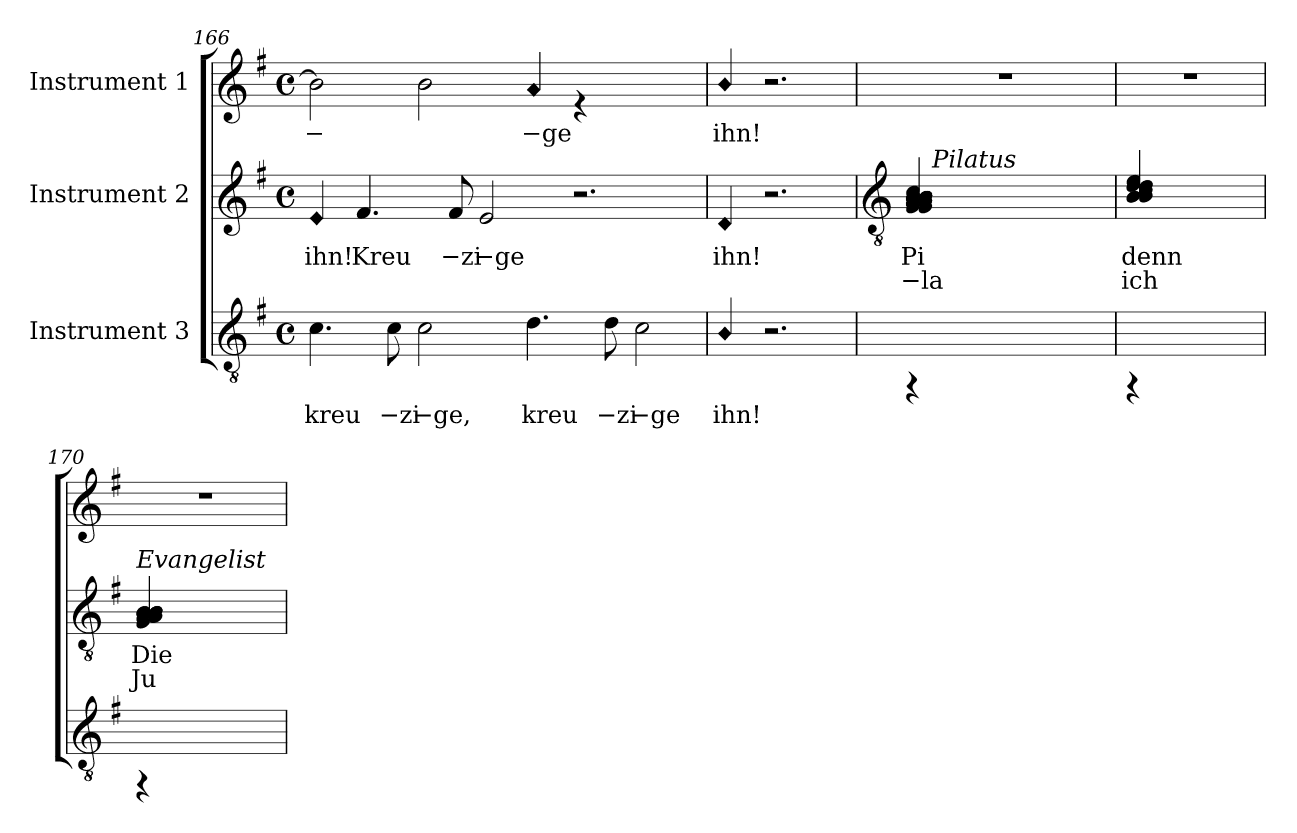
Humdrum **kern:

**kern	**text	**kern	**text	**text	**kern	**text
*part3	*part3	*part2	*part2	*part2	*part1	*part1
*staff3	*staff3	*staff2	*staff2	*staff2	*staff1	*staff1
*I"Instrument 3	*	*I"Instrument 2	*	*	*I"Instrument 1	*
!!LO:LB:g=z
*clefGv2	*	*clefG2	*	*	*clefG2	*
*k[f#]	*	*k[f#]	*	*	*k[f#]	*
*G:	*	*G:	*	*	*G:	*
*M4/4	*	*M4/4	*	*	*M4/4	*
*met(c)	*	*met(c)	*	*	*met(c)	*
=166	=166	=166	=166	=166	=166	=166
!	!LO:LY:b:cj	!LO:N:head=diamond	!LO:LY:b:rj	!	!	!LO:LY:b:cj
4.c\	kreu	4e/	ihn!	.	2b\]	−
!	!	!	!LO:LY:b:rj	!	!	!
.	.	4.f#/	Kreu	.	.	.
!	!LO:LY:b:cj	!	!	!	!	!
8c\	−zi	.	.	.	.	.
!	!LO:LY:b:cj	!	!	!	!	!
2c\	−ge,	.	.	.	2b\	.
!	!	!	!LO:LY:b:rj	!	!	!
.	.	8f#/	−zi	.	.	.
!	!	!	!LO:LY:b:rj	!	!	!
.	.	2e/	−ge	.	.	.
!	!LO:LY:b:cj	!	!	!	!LO:N:head=diamond	!LO:LY:b:cj
4.d\	kreu	.	.	.	4a/	−ge
.	.	2.r	.	.	4rd	.
!	!LO:LY:b:cj	!	!	!	!	!
8d\	−zi	.	.	.	.	.
!	!LO:LY:b:cj	!	!	!	!	!
2c\	−ge	.	.	.	2ryy	.
=167	=167	=167	=167	=167	=167	=167
!LO:N:head=diamond	!LO:LY:b:cj	!LO:N:head=diamond	!LO:LY:b:rj	!	!LO:N:head=diamond	!LO:LY:b:cj
4B/	ihn!	4d/	ihn!	.	4b/	ihn!
2.r	.	2.r	.	.	2.r	.
!!LO:LB:g=z
=168	=168	=168	=168	=168	=168	=168
*	*	*clefGv2	*	*	*	*
!	!	!LO:TX:a:i:t=Evangelist	!	!	!	!
!	!	!	!LO:LY:b:rj	!LO:LY:b:rj	!	!
*	*	*^	*	*	*	*
4rFF	.	4c/ 4B/ 4B/ 4B/ 4B/ 4B/ 4B/ 4B/ 4B/ 4A/ 4A/ 4A/ 4A/ 4A/ 4G/ 4G/ 4B/	16.ryy	Pi	−la	1r	.
!	!	!	!LO:TX:a:i:t=Pilatus	!	!	!	!
.	.	.	2ryy	.	.	.	.
2.ryy	.	2.ryy	.	.	.	.	.
.	.	.	4ryy	.	.	.	.
.	.	.	8ryy	.	.	.	.
.	.	.	32ryy	.	.	.	.
!!LO:LB:g=z
=169	=169	=169	=169	=169	=169	=169	=169
!	!	!	!	!LO:LY:b:rj	!LO:LY:b:rj	!	!
*	*	*v	*v	*	*	*	*
4rFF	.	4e/ 4d/ 4d/ 4d/ 4d/ 4c/ 4B/ 4B/ 4B/	denn	ich	1r	.
2.ryy	.	2.ryy	.	.	.	.
=170	=170	=170	=170	=170	=170	=170
!	!	!LO:TX:a:i:t=Evangelist	!	!	!	!
!	!	!	!LO:LY:b:rj	!LO:LY:b:rj	!	!
4rFF	.	4B/ 4B/ 4B/ 4B/ 4B/ 4A/ 4G/ 4A/	Die	Ju	1r	.
2.ryy	.	2.ryy	.	.	.	.
=	=	=	=	=	=	=
*-	*-	*-	*-	*-	*-	*-
